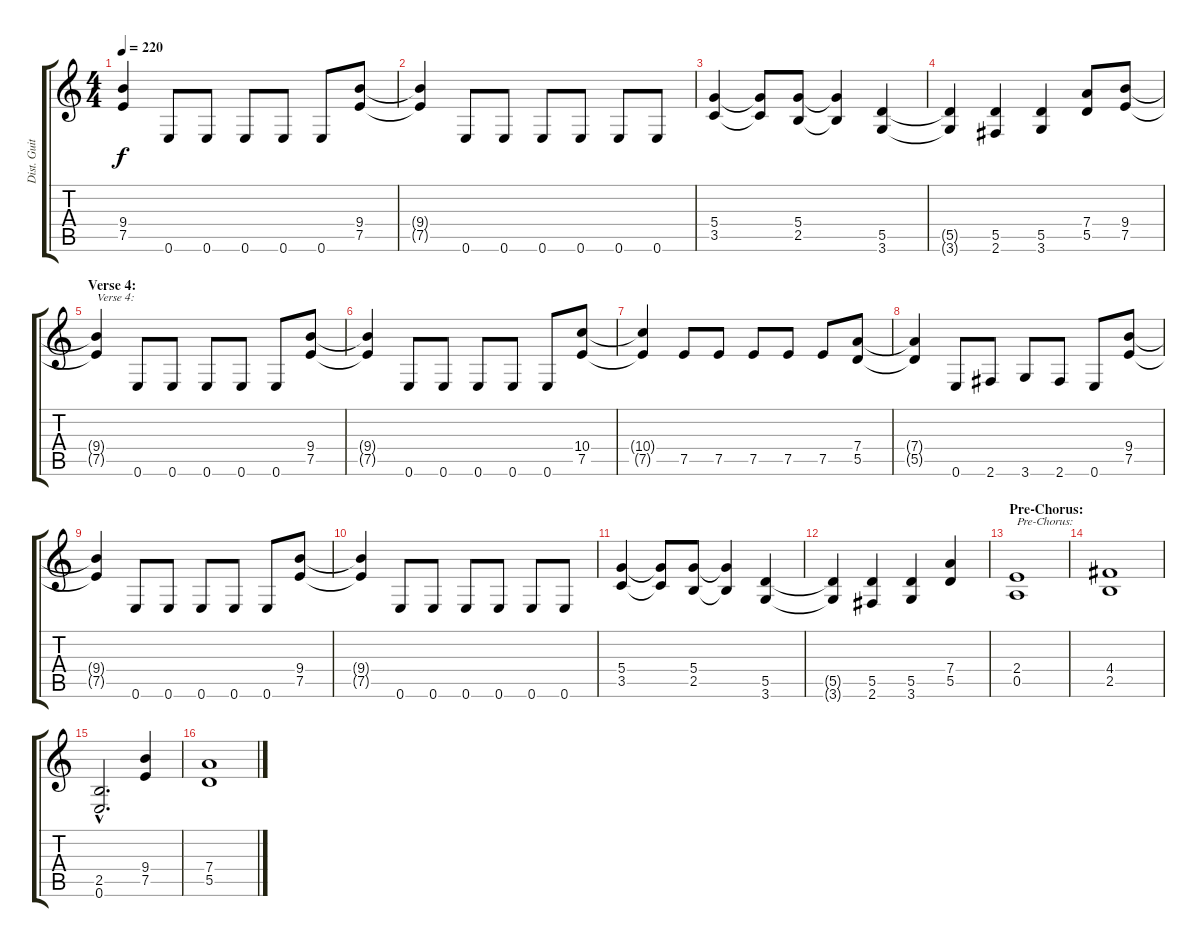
\track ("Dist. Guitarzz 1" "Dist. Guit") {instrument distortionguitar}
\staff {score tabs}
\tuning (E4 B3 G3 D3 A2 E2) {hide}
\ts (4 4)
\tempo 220
\clef g2
\ks c
(9.4{t} 7.5{t}).4{dy f} 0.6.8 0.6.8 0.6.8 0.6.8 0.6.8 (9.4 7.5).8 |
(9.4{t} 7.5{t}).4 0.6.8 0.6.8 0.6.8 0.6.8 0.6.8 0.6.8 |
(5.4 3.5).4 (5.4{t} 3.5{t}).8 (5.4 2.5).8 (5.4{t} 2.5{t}).4 (5.5 3.6).4 |
(5.5{t} 3.6{t}).4 (5.5 2.6).4 (5.5 3.6).4 (7.4 5.5).8 (9.4 7.5).8 |
\section ("" "Verse 4:")
(9.4{t} 7.5{t}).4{txt "Verse 4:"} 0.6.8 0.6.8 0.6.8 0.6.8 0.6.8 (9.4 7.5).8 |
(9.4{t} 7.5{t}).4 0.6.8 0.6.8 0.6.8 0.6.8 0.6.8 (10.4 7.5).8 |
(10.4{t} 7.5{t}).4 7.5.8 7.5.8 7.5.8 7.5.8 7.5.8 (7.4 5.5).8 |
(7.4{t} 5.5{t}).4 0.6.8 2.6.8 3.6.8 2.6.8 0.6.8 (9.4 7.5).8 |
(9.4{t} 7.5{t}).4 0.6.8 0.6.8 0.6.8 0.6.8 0.6.8 (9.4 7.5).8 |
(9.4{t} 7.5{t}).4 0.6.8 0.6.8 0.6.8 0.6.8 0.6.8 0.6.8 |
(5.4 3.5).4 (5.4{t} 3.5{t}).8 (5.4 2.5).8 (5.4{t} 2.5{t}).4 (5.5 3.6).4 |
(5.5{t} 3.6{t}).4 (5.5 2.6).4 (5.5 3.6).4 (7.4 5.5).4 |
\section ("" "Pre-Chorus:")
(2.4 0.5).1{txt "Pre-Chorus:"} |
(4.4 2.5).1 |
(2.5{hac} 0.6{hac}).2{d} (9.4 7.5).4 |
(7.4 5.5).1
